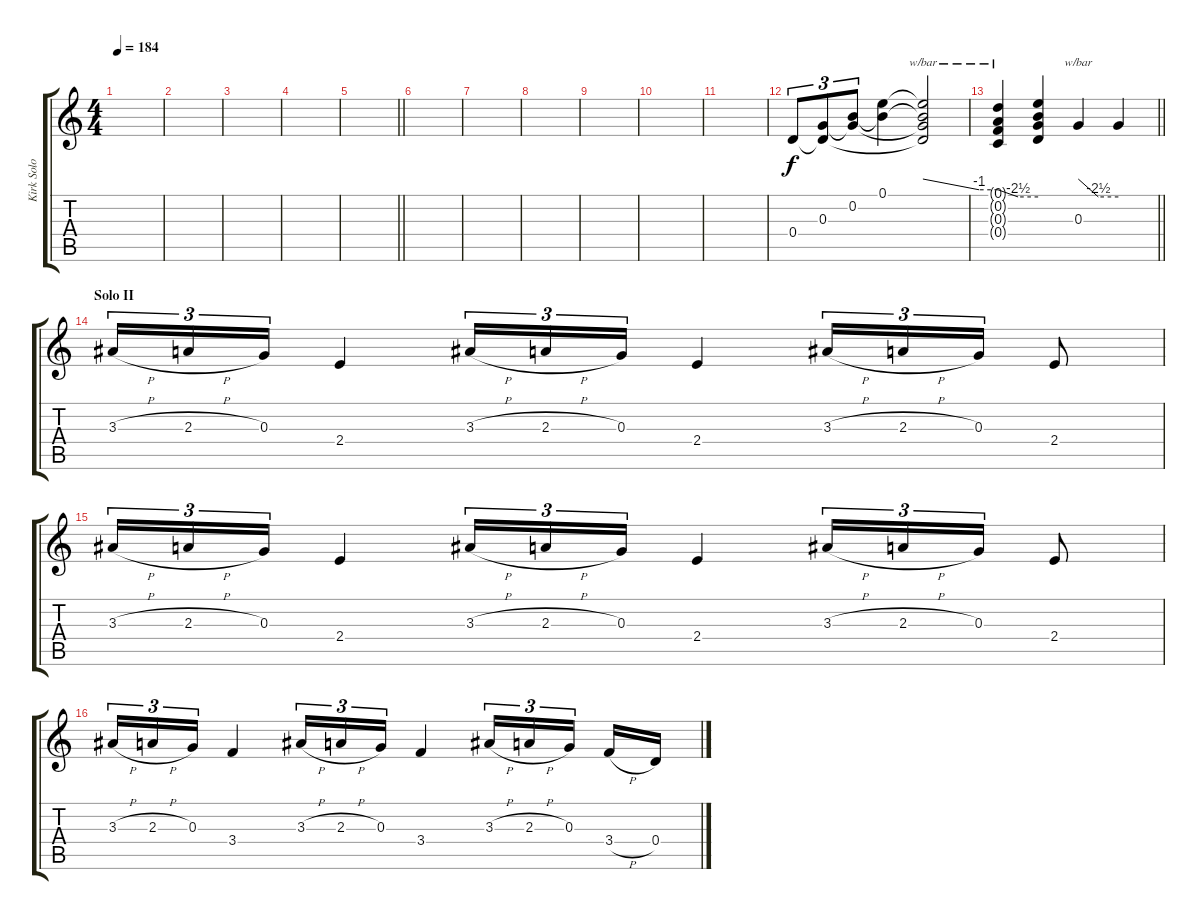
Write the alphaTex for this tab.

\track ("Kirk Solo" "Kirk Solo") {instrument distortionguitar}
\staff {score tabs}
\tuning (E4 B3 G3 D3 A2 D2) {hide}
\ts (4 4)
\tempo 184
\clef g2
\ks c
|
|
|
|
\barLineRight lightlight
|
\section ("" "")
|
|
|
|
|
|
0.4.8{tu (3 2)} (0.3 0.4{t}).8{tu (3 2)} (0.2 0.3{t}).8{tu (3 2)} (0.1 0.2{t}).4 (0.1{t} 0.2{t} 0.3{t} 0.4{t}).2{tbe (custom default 0 0 45 -4 60 -4)} |
\barLineRight lightlight
(0.1{t} 0.2{t} 0.3{t} 0.4{t}).4{tbe (custom default 0 -4 30 -10 60 -10)} (0.1{t} 0.2{t} 0.3{t} 0.4{t}).4 0.3.4{tbe (custom default 0 0 30 -10 60 -10)} 0.3{t}.4 |
\section ("" "Solo II")
3.3{h}.16{tu (3 2)} 2.3{h}.16{tu (3 2)} 0.3.16{tu (3 2)} 2.4.4 3.3{h}.16{tu (3 2)} 2.3{h}.16{tu (3 2)} 0.3.16{tu (3 2)} 2.4.4 3.3{h}.16{tu (3 2)} 2.3{h}.16{tu (3 2)} 0.3.16{tu (3 2)} 2.4.8 |
3.3{h}.16{tu (3 2)} 2.3{h}.16{tu (3 2)} 0.3.16{tu (3 2)} 2.4.4 3.3{h}.16{tu (3 2)} 2.3{h}.16{tu (3 2)} 0.3.16{tu (3 2)} 2.4.4 3.3{h}.16{tu (3 2)} 2.3{h}.16{tu (3 2)} 0.3.16{tu (3 2)} 2.4.8 |
3.3{h}.16{tu (3 2)} 2.3{h}.16{tu (3 2)} 0.3.16{tu (3 2)} 3.4.4 3.3{h}.16{tu (3 2)} 2.3{h}.16{tu (3 2)} 0.3.16{tu (3 2)} 3.4.4 3.3{h}.16{tu (3 2)} 2.3{h}.16{tu (3 2)} 0.3.16{tu (3 2) beam splitsecondary} 3.4{h}.16 0.4.16
